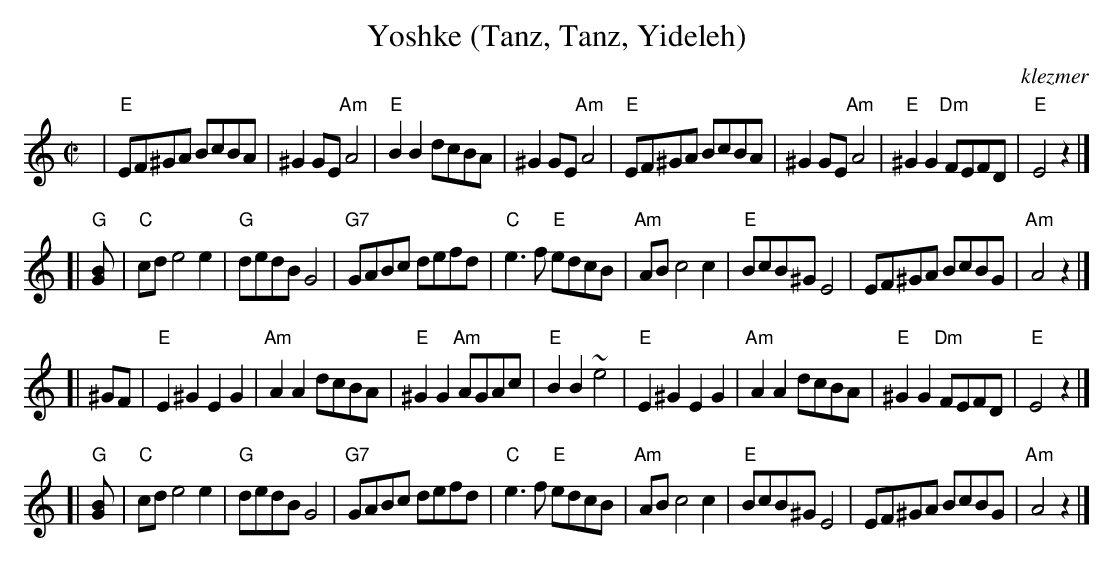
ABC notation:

X:1
T: Yoshke (Tanz, Tanz, Yideleh)
O:klezmer
M: C|
L: 1/8
K: Am
|  "E"EF^GA BcBA | ^G2GE "Am"A4 | "E"B2B2 dcBA | ^G2GE "Am"A4 \
|  "E"EF^GA BcBA | ^G2GE "Am"A4 | "E"^G2G2 "Dm"FEFD | "E"E4 z2 |]
[| "G"[G2B] \
|  "C"cde4 e2 | "G"dedB G4 | "G7"GABc defd | "C"e3f "E"edcB \
|  "Am"ABc4 c2 | "E"BcB^G E4 | EF^GA BcBG | "Am"A4 z2 |]
[| ^GF \
|  "E"E2^G2 E2G2 | "Am"A2A2 dcBA | "E"^G2G2 "Am"AGAc | "E"B2B2 ~e4 \
|  "E"E2^G2 E2G2 | "Am"A2A2 dcBA | "E"^G2G2 "Dm"FEFD | "E"E4 z2 |]
[| "G"[G2B] \
|  "C"cde4 e2 | "G"dedB G4 | "G7"GABc defd | "C"e3f "E"edcB \
|  "Am"ABc4 c2 | "E"BcB^G E4 | EF^GA BcBG | "Am"A4 z2 |]
